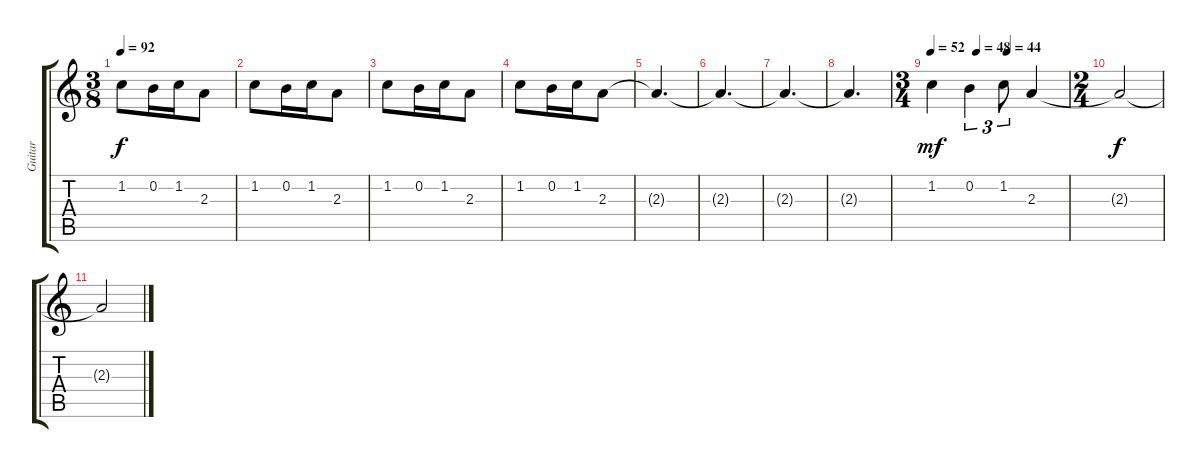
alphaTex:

\track ("Guitar" "Guitar") {instrument overdrivenguitar}
\staff {score tabs}
\tuning (E4 B3 G3 D3 A2 E2) {hide}
\ts (3 8)
\tempo 92
\clef g2
\ks c
1.2.8{dy f} 0.2.16 1.2.16 2.3.8 |
1.2.8 0.2.16 1.2.16 2.3.8 |
1.2.8 0.2.16 1.2.16 2.3.8 |
1.2.8 0.2.16 1.2.16 2.3.8 |
2.3{t}.4{d} |
2.3{t}.4{d} |
2.3{t}.4{d} |
2.3{t}.4{d} |
\ts (3 4)
\tempo 52
\tempo (48 0.3333333333333333)
\tempo (44 0.5555555555555556)
1.2.4{dy mf} 0.2.4{tu (3 2)} 1.2.8{tu (3 2)} 2.3.4 |
\ts (2 4)
2.3{t}.2{dy f} |
2.3{t}.2
